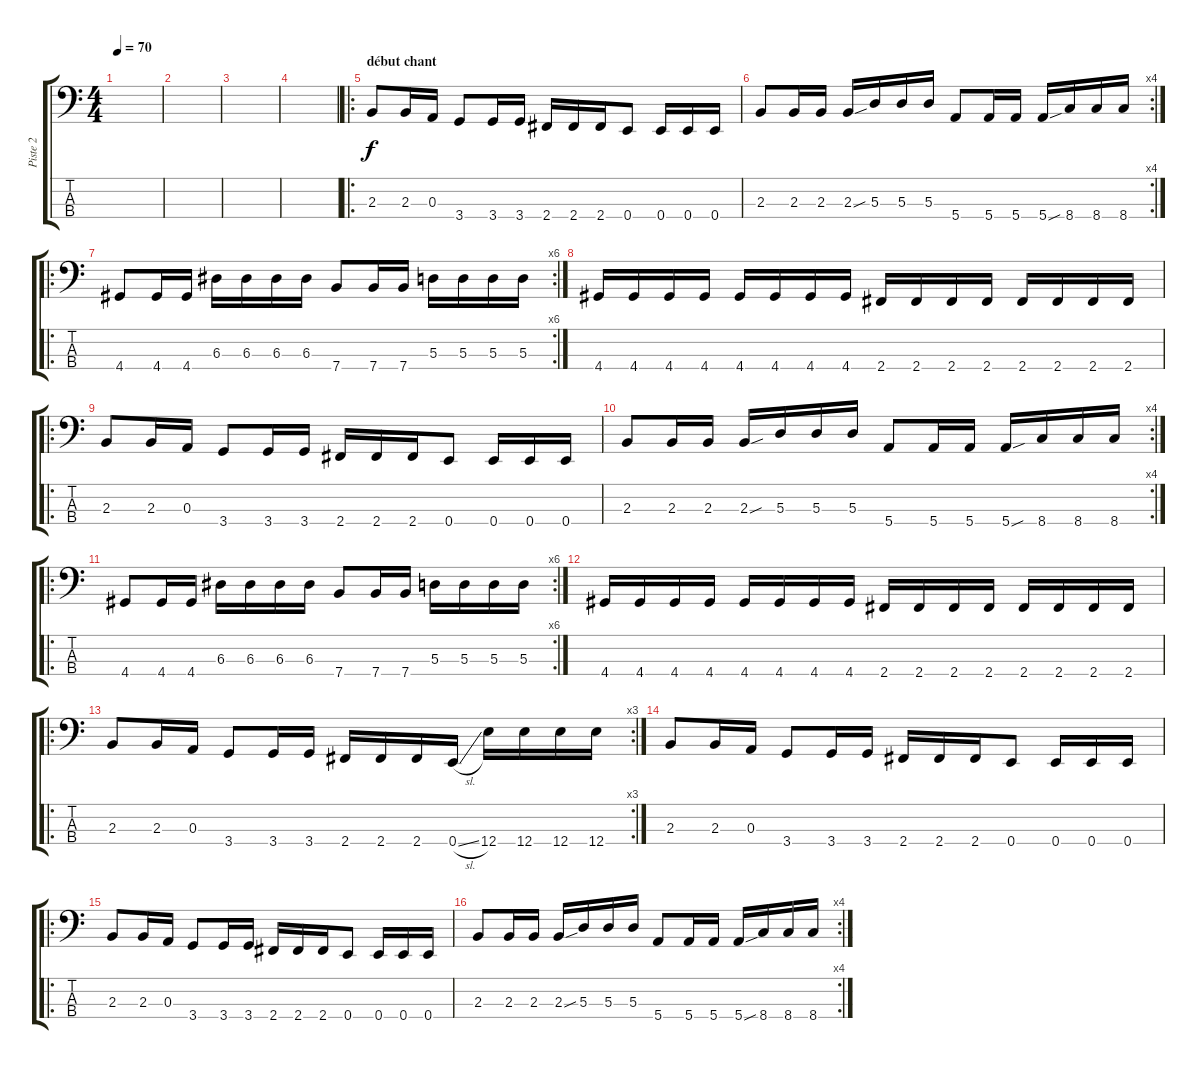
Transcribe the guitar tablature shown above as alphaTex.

\track ("Piste 2" "Piste 2") {instrument electricbasspick}
\staff {score tabs}
\tuning (G2 D2 A1 E1) {hide}
\ts (4 4)
\tempo 70
\clef f4
\ks c
|
|
|
|
\ro
\section ("" "début chant")
2.3.8 2.3.16 0.3.16 3.4.8 3.4.16 3.4.16 2.4.16 2.4.16 2.4.16 0.4.8 0.4.16 0.4.16 0.4.16 |
\rc 4
2.3.8 2.3.16 2.3.16 2.3{sou}.16 5.3.16 5.3.16 5.3.16 5.4.8 5.4.16 5.4.16 5.4{sou}.16 8.4.16 8.4.16 8.4.16 |
\ro
\rc 6
4.4.8 4.4.16 4.4.16 6.3.16 6.3.16 6.3.16 6.3.16 7.4.8 7.4.16 7.4.16 5.3.16 5.3.16 5.3.16 5.3.16 |
4.4.16 4.4.16 4.4.16 4.4.16 4.4.16 4.4.16 4.4.16 4.4.16 2.4.16 2.4.16 2.4.16 2.4.16 2.4.16 2.4.16 2.4.16 2.4.16 |
\ro
2.3.8 2.3.16 0.3.16 3.4.8 3.4.16 3.4.16 2.4.16 2.4.16 2.4.16 0.4.8 0.4.16 0.4.16 0.4.16 |
\rc 4
2.3.8 2.3.16 2.3.16 2.3{sou}.16 5.3.16 5.3.16 5.3.16 5.4.8 5.4.16 5.4.16 5.4{sou}.16 8.4.16 8.4.16 8.4.16 |
\ro
\rc 6
4.4.8 4.4.16 4.4.16 6.3.16 6.3.16 6.3.16 6.3.16 7.4.8 7.4.16 7.4.16 5.3.16 5.3.16 5.3.16 5.3.16 |
4.4.16 4.4.16 4.4.16 4.4.16 4.4.16 4.4.16 4.4.16 4.4.16 2.4.16 2.4.16 2.4.16 2.4.16 2.4.16 2.4.16 2.4.16 2.4.16 |
\ro
\rc 3
2.3.8 2.3.16 0.3.16 3.4.8 3.4.16 3.4.16 2.4.16 2.4.16 2.4.16 0.4{sl}.16 12.4.16 12.4.16 12.4.16 12.4.16 |
2.3.8 2.3.16 0.3.16 3.4.8 3.4.16 3.4.16 2.4.16 2.4.16 2.4.16 0.4.8 0.4.16 0.4.16 0.4.16 |
\ro
2.3.8 2.3.16 0.3.16 3.4.8 3.4.16 3.4.16 2.4.16 2.4.16 2.4.16 0.4.8 0.4.16 0.4.16 0.4.16 |
\rc 4
2.3.8 2.3.16 2.3.16 2.3{sou}.16 5.3.16 5.3.16 5.3.16 5.4.8 5.4.16 5.4.16 5.4{sou}.16 8.4.16 8.4.16 8.4.16
